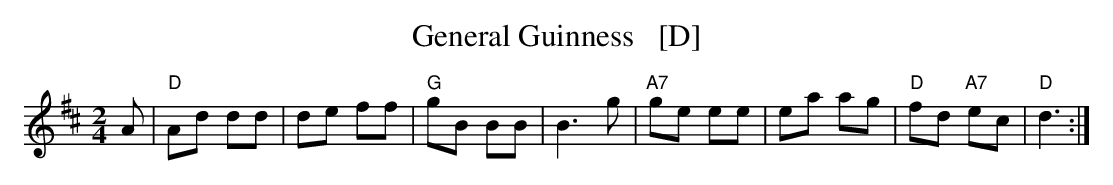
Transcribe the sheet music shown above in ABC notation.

X:1
T: General Guinness   [D]
M: 2/4
L: 1/8
K: D
A | "D"Ad dd | de ff | "G"gB BB | B3 \
g | "A7"ge ee | ea ag | "D"fd "A7"ec | "D"d3 :|
